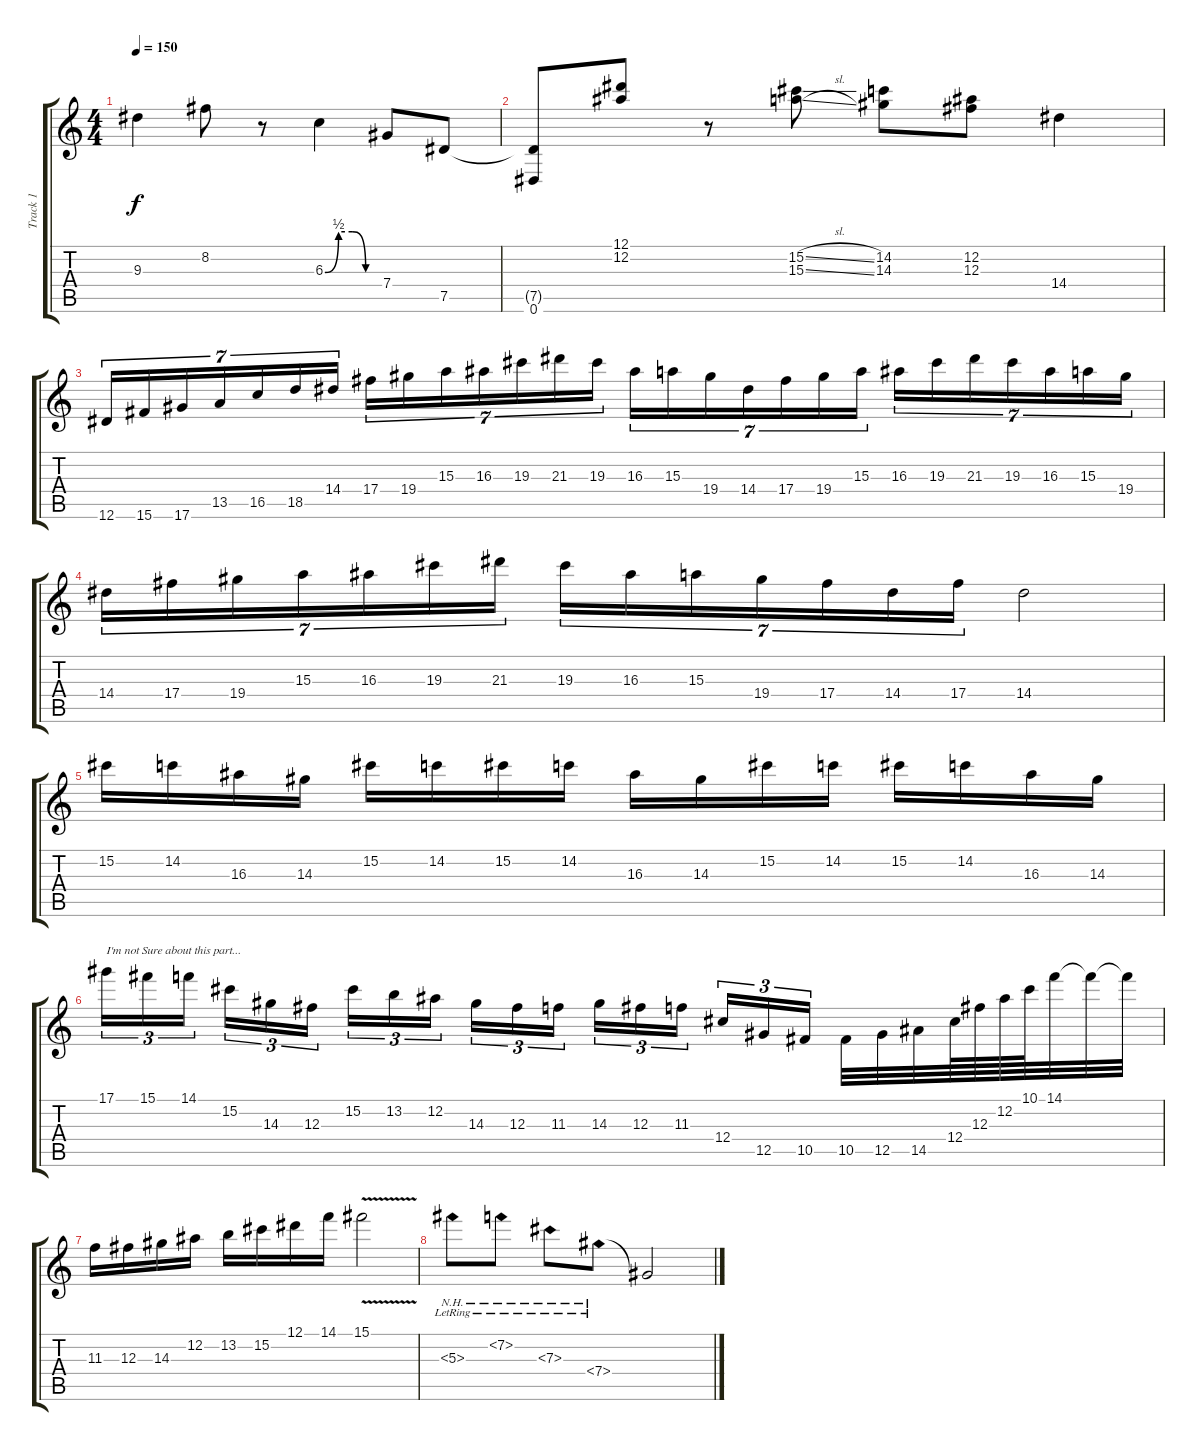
\track ("Track 1" "Track 1") {instrument overdrivenguitar}
\staff {score tabs}
\tuning (Eb4 Bb3 Gb3 Db3 Ab2 Eb2) {hide}
\ts (4 4)
\tempo 150
\clef g2
\ks c
9.3.4{dy f} 8.2.8 r.8 6.3{be (custom 0 0 15 2 30 2 45 0 60 0)}.4 7.4.8 7.5.8 |
(7.5{t} 0.6).8 (12.1 12.2).8 r.8 (15.2{sl} 15.3{sl}).8 (14.2 14.3).8 (12.2 12.3).8 14.4.4 |
12.6.16{tu (7 4)} 15.6.16{tu (7 4)} 17.6.16{tu (7 4)} 13.5.16{tu (7 4)} 16.5.16{tu (7 4)} 18.5.16{tu (7 4)} 14.4.16{tu (7 4)} 17.4.16{tu (7 4)} 19.4.16{tu (7 4)} 15.3.16{tu (7 4)} 16.3.16{tu (7 4)} 19.3.16{tu (7 4)} 21.3.16{tu (7 4)} 19.3.16{tu (7 4)} 16.3.16{tu (7 4)} 15.3.16{tu (7 4)} 19.4.16{tu (7 4)} 14.4.16{tu (7 4)} 17.4.16{tu (7 4)} 19.4.16{tu (7 4)} 15.3.16{tu (7 4)} 16.3.16{tu (7 4)} 19.3.16{tu (7 4)} 21.3.16{tu (7 4)} 19.3.16{tu (7 4)} 16.3.16{tu (7 4)} 15.3.16{tu (7 4)} 19.4.16{tu (7 4)} |
14.4.16{tu (7 4)} 17.4.16{tu (7 4)} 19.4.16{tu (7 4)} 15.3.16{tu (7 4)} 16.3.16{tu (7 4)} 19.3.16{tu (7 4)} 21.3.16{tu (7 4)} 19.3.16{tu (7 4)} 16.3.16{tu (7 4)} 15.3.16{tu (7 4)} 19.4.16{tu (7 4)} 17.4.16{tu (7 4)} 14.4.16{tu (7 4)} 17.4.16{tu (7 4)} 14.4.2 |
15.2.16 14.2.16 16.3.16 14.3.16 15.2.16 14.2.16 15.2.16 14.2.16 16.3.16 14.3.16 15.2.16 14.2.16 15.2.16 14.2.16 16.3.16 14.3.16 |
17.1.16{tu (3 2) txt "I'm not Sure about this part..."} 15.1.16{tu (3 2)} 14.1.16{tu (3 2)} 15.2.16{tu (3 2)} 14.3.16{tu (3 2)} 12.3.16{tu (3 2)} 15.2.16{tu (3 2)} 13.2.16{tu (3 2)} 12.2.16{tu (3 2)} 14.3.16{tu (3 2)} 12.3.16{tu (3 2)} 11.3.16{tu (3 2)} 14.3.16{tu (3 2)} 12.3.16{tu (3 2)} 11.3.16{tu (3 2)} 12.4.16{tu (3 2)} 12.5.16{tu (3 2)} 10.5.16{tu (3 2)} 10.5.32 12.5.32 14.5.32 12.4.64 12.3.64 12.2.64 10.1.64 14.1.32 14.1{t}.32 14.1{t}.32 |
11.3.16 12.3.16 14.3.16 12.2.16 13.2.16 15.2.16 12.1.16 14.1.16 15.1{v}.2 |
5.3{nh lr}.8 7.2{nh lr}.8 7.3{nh lr}.8 7.4{nh lr}.8 7.4{t}.2
